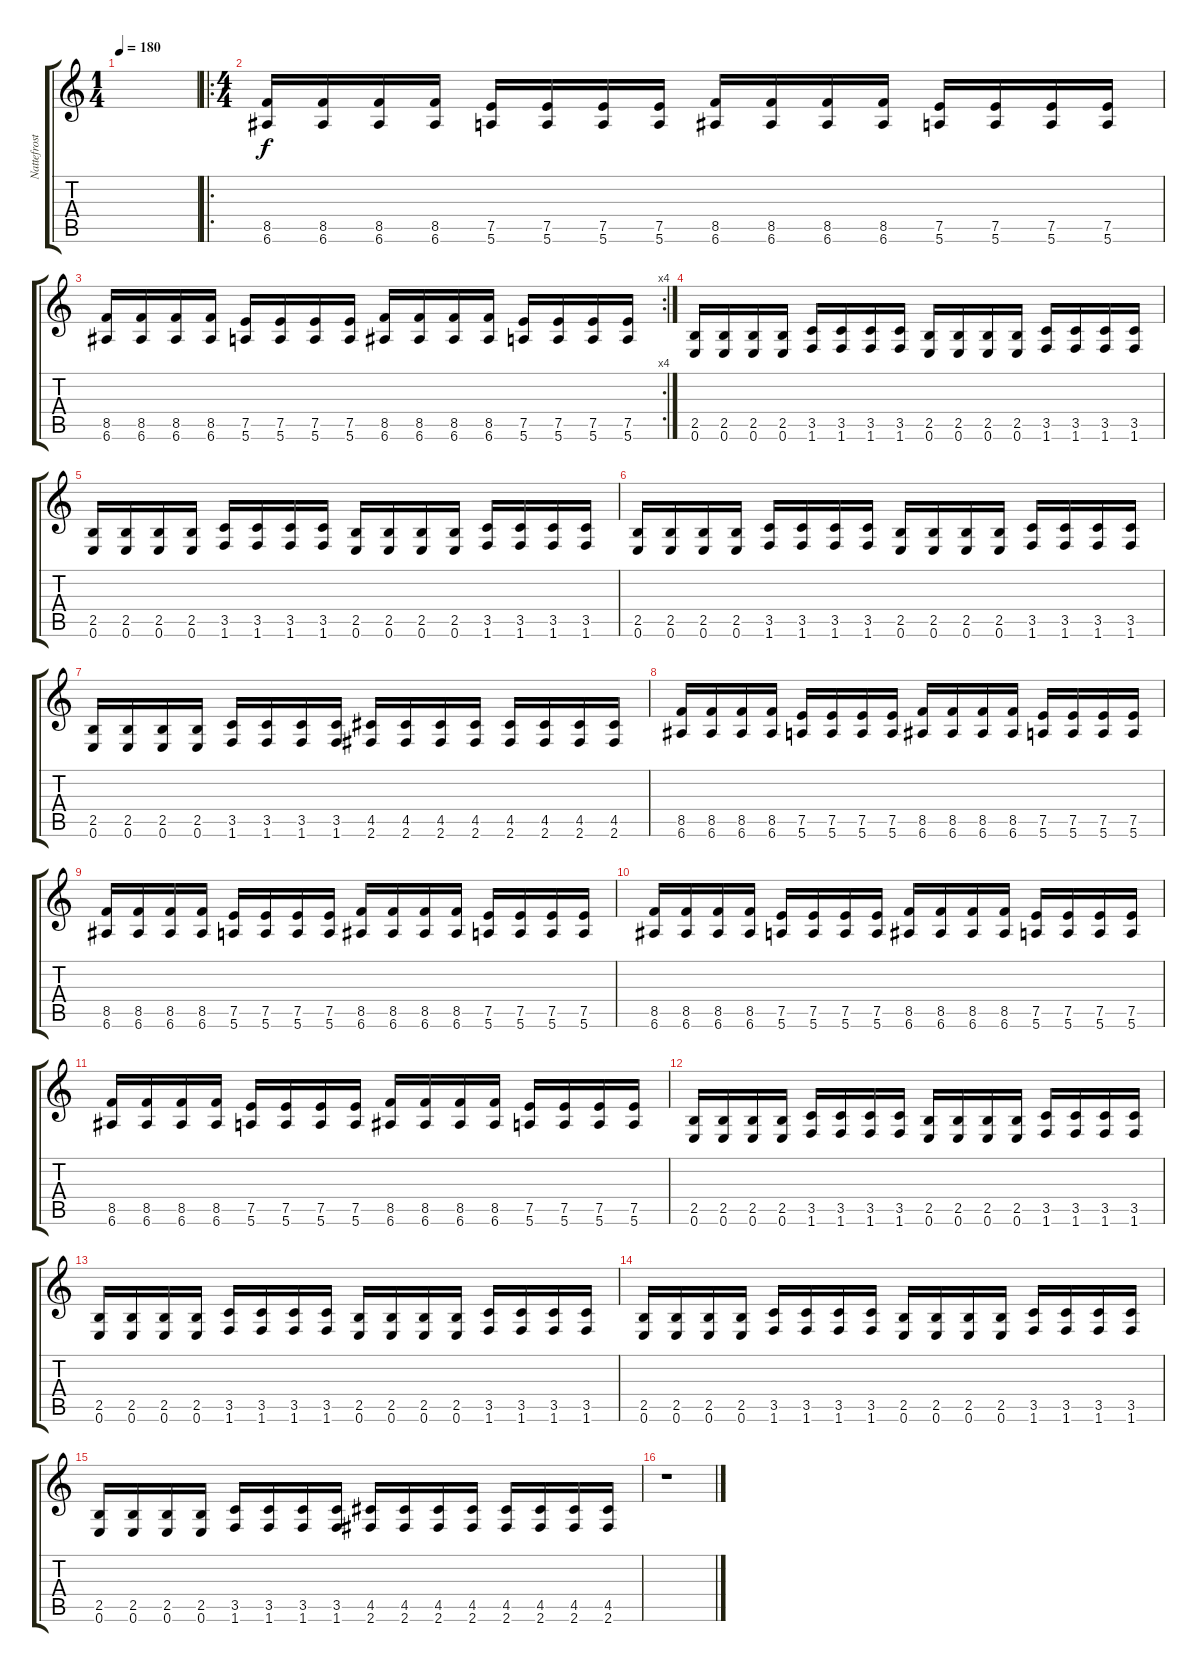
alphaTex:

\track ("Nattefrost" "Nattefrost") {instrument distortionguitar}
\staff {score tabs}
\tuning (E4 B3 G3 D3 A2 E2) {hide}
\ts (1 4)
\tempo 180
\clef g2
\ks c
|
\ro
\ts (4 4)
(8.5 6.6).16 (8.5 6.6).16 (8.5 6.6).16 (8.5 6.6).16 (7.5 5.6).16 (7.5 5.6).16 (7.5 5.6).16 (7.5 5.6).16 (8.5 6.6).16 (8.5 6.6).16 (8.5 6.6).16 (8.5 6.6).16 (7.5 5.6).16 (7.5 5.6).16 (7.5 5.6).16 (7.5 5.6).16 |
\rc 4
(8.5 6.6).16 (8.5 6.6).16 (8.5 6.6).16 (8.5 6.6).16 (7.5 5.6).16 (7.5 5.6).16 (7.5 5.6).16 (7.5 5.6).16 (8.5 6.6).16 (8.5 6.6).16 (8.5 6.6).16 (8.5 6.6).16 (7.5 5.6).16 (7.5 5.6).16 (7.5 5.6).16 (7.5 5.6).16 |
(2.5 0.6).16 (2.5 0.6).16 (2.5 0.6).16 (2.5 0.6).16 (3.5 1.6).16 (3.5 1.6).16 (3.5 1.6).16 (3.5 1.6).16 (2.5 0.6).16 (2.5 0.6).16 (2.5 0.6).16 (2.5 0.6).16 (3.5 1.6).16 (3.5 1.6).16 (3.5 1.6).16 (3.5 1.6).16 |
(2.5 0.6).16 (2.5 0.6).16 (2.5 0.6).16 (2.5 0.6).16 (3.5 1.6).16 (3.5 1.6).16 (3.5 1.6).16 (3.5 1.6).16 (2.5 0.6).16 (2.5 0.6).16 (2.5 0.6).16 (2.5 0.6).16 (3.5 1.6).16 (3.5 1.6).16 (3.5 1.6).16 (3.5 1.6).16 |
(2.5 0.6).16 (2.5 0.6).16 (2.5 0.6).16 (2.5 0.6).16 (3.5 1.6).16 (3.5 1.6).16 (3.5 1.6).16 (3.5 1.6).16 (2.5 0.6).16 (2.5 0.6).16 (2.5 0.6).16 (2.5 0.6).16 (3.5 1.6).16 (3.5 1.6).16 (3.5 1.6).16 (3.5 1.6).16 |
(2.5 0.6).16 (2.5 0.6).16 (2.5 0.6).16 (2.5 0.6).16 (3.5 1.6).16 (3.5 1.6).16 (3.5 1.6).16 (3.5 1.6).16 (4.5 2.6).16 (4.5 2.6).16 (4.5 2.6).16 (4.5 2.6).16 (4.5 2.6).16 (4.5 2.6).16 (4.5 2.6).16 (4.5 2.6).16 |
(8.5 6.6).16 (8.5 6.6).16 (8.5 6.6).16 (8.5 6.6).16 (7.5 5.6).16 (7.5 5.6).16 (7.5 5.6).16 (7.5 5.6).16 (8.5 6.6).16 (8.5 6.6).16 (8.5 6.6).16 (8.5 6.6).16 (7.5 5.6).16 (7.5 5.6).16 (7.5 5.6).16 (7.5 5.6).16 |
(8.5 6.6).16 (8.5 6.6).16 (8.5 6.6).16 (8.5 6.6).16 (7.5 5.6).16 (7.5 5.6).16 (7.5 5.6).16 (7.5 5.6).16 (8.5 6.6).16 (8.5 6.6).16 (8.5 6.6).16 (8.5 6.6).16 (7.5 5.6).16 (7.5 5.6).16 (7.5 5.6).16 (7.5 5.6).16 |
(8.5 6.6).16 (8.5 6.6).16 (8.5 6.6).16 (8.5 6.6).16 (7.5 5.6).16 (7.5 5.6).16 (7.5 5.6).16 (7.5 5.6).16 (8.5 6.6).16 (8.5 6.6).16 (8.5 6.6).16 (8.5 6.6).16 (7.5 5.6).16 (7.5 5.6).16 (7.5 5.6).16 (7.5 5.6).16 |
(8.5 6.6).16 (8.5 6.6).16 (8.5 6.6).16 (8.5 6.6).16 (7.5 5.6).16 (7.5 5.6).16 (7.5 5.6).16 (7.5 5.6).16 (8.5 6.6).16 (8.5 6.6).16 (8.5 6.6).16 (8.5 6.6).16 (7.5 5.6).16 (7.5 5.6).16 (7.5 5.6).16 (7.5 5.6).16 |
(2.5 0.6).16 (2.5 0.6).16 (2.5 0.6).16 (2.5 0.6).16 (3.5 1.6).16 (3.5 1.6).16 (3.5 1.6).16 (3.5 1.6).16 (2.5 0.6).16 (2.5 0.6).16 (2.5 0.6).16 (2.5 0.6).16 (3.5 1.6).16 (3.5 1.6).16 (3.5 1.6).16 (3.5 1.6).16 |
(2.5 0.6).16 (2.5 0.6).16 (2.5 0.6).16 (2.5 0.6).16 (3.5 1.6).16 (3.5 1.6).16 (3.5 1.6).16 (3.5 1.6).16 (2.5 0.6).16 (2.5 0.6).16 (2.5 0.6).16 (2.5 0.6).16 (3.5 1.6).16 (3.5 1.6).16 (3.5 1.6).16 (3.5 1.6).16 |
(2.5 0.6).16 (2.5 0.6).16 (2.5 0.6).16 (2.5 0.6).16 (3.5 1.6).16 (3.5 1.6).16 (3.5 1.6).16 (3.5 1.6).16 (2.5 0.6).16 (2.5 0.6).16 (2.5 0.6).16 (2.5 0.6).16 (3.5 1.6).16 (3.5 1.6).16 (3.5 1.6).16 (3.5 1.6).16 |
(2.5 0.6).16 (2.5 0.6).16 (2.5 0.6).16 (2.5 0.6).16 (3.5 1.6).16 (3.5 1.6).16 (3.5 1.6).16 (3.5 1.6).16 (4.5 2.6).16 (4.5 2.6).16 (4.5 2.6).16 (4.5 2.6).16 (4.5 2.6).16 (4.5 2.6).16 (4.5 2.6).16 (4.5 2.6).16 |
r.1
